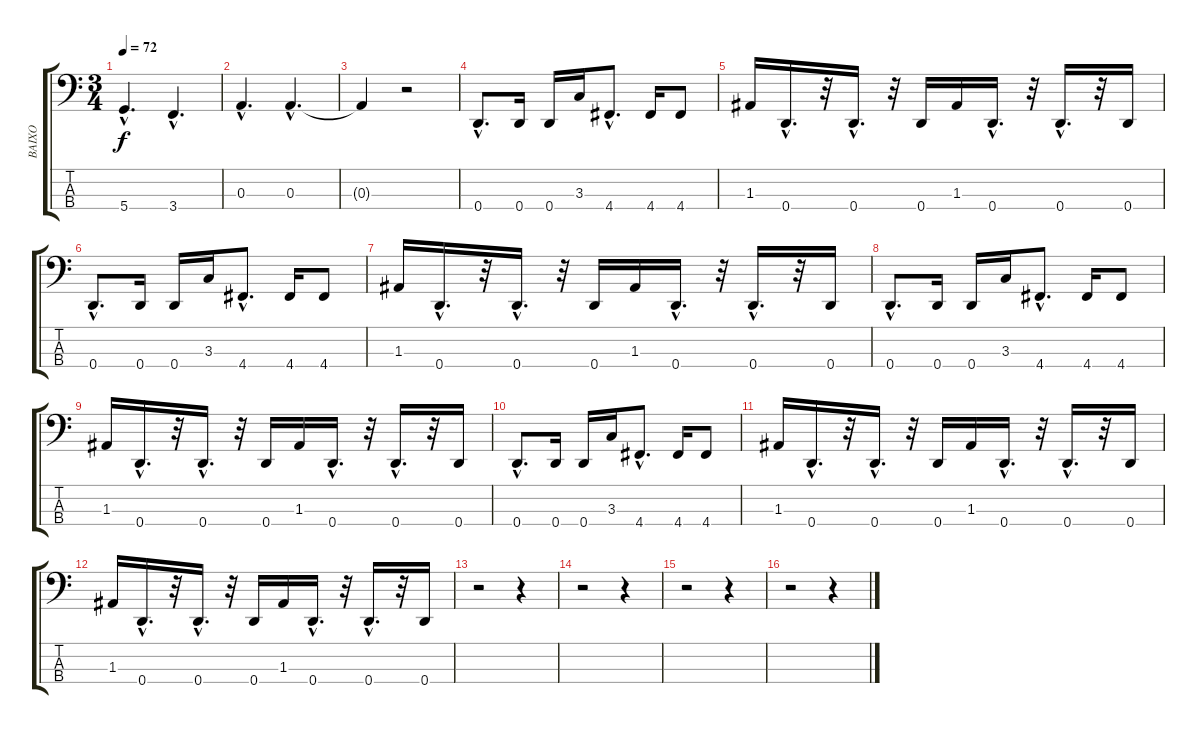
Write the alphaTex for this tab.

\track ("BAIXO" "BAIXO") {instrument electricbasspick}
\staff {score tabs}
\tuning (G2 D2 A1 D1) {hide}
\ts (3 4)
\tempo 72
\clef f4
\ks c
5.4{hac}.4{d dy f} 3.4{hac}.4{d} |
0.3{hac}.4{d} 0.3{hac}.4{d} |
0.3{t}.4 r.2 |
0.4{hac}.8{d} 0.4.16 0.4.16 3.3.16 4.4{hac}.8{d} 4.4.16 4.4.8 |
1.3.16 0.4{hac}.16{d} r.32 0.4{hac}.16{d} r.32 0.4.16 1.3.16 0.4{hac}.16{d} r.32 0.4{hac}.16{d} r.32 0.4.16 |
0.4{hac}.8{d} 0.4.16 0.4.16 3.3.16 4.4{hac}.8{d} 4.4.16 4.4.8 |
1.3.16 0.4{hac}.16{d} r.32 0.4{hac}.16{d} r.32 0.4.16 1.3.16 0.4{hac}.16{d} r.32 0.4{hac}.16{d} r.32 0.4.16 |
0.4{hac}.8{d} 0.4.16 0.4.16 3.3.16 4.4{hac}.8{d} 4.4.16 4.4.8 |
1.3.16 0.4{hac}.16{d} r.32 0.4{hac}.16{d} r.32 0.4.16 1.3.16 0.4{hac}.16{d} r.32 0.4{hac}.16{d} r.32 0.4.16 |
0.4{hac}.8{d} 0.4.16 0.4.16 3.3.16 4.4{hac}.8{d} 4.4.16 4.4.8 |
1.3.16 0.4{hac}.16{d} r.32 0.4{hac}.16{d} r.32 0.4.16 1.3.16 0.4{hac}.16{d} r.32 0.4{hac}.16{d} r.32 0.4.16 |
1.3.16 0.4{hac}.16{d} r.32 0.4{hac}.16{d} r.32 0.4.16 1.3.16 0.4{hac}.16{d} r.32 0.4{hac}.16{d} r.32 0.4.16 |
r.2 r.4 |
r.2 r.4 |
r.2 r.4 |
r.2 r.4
